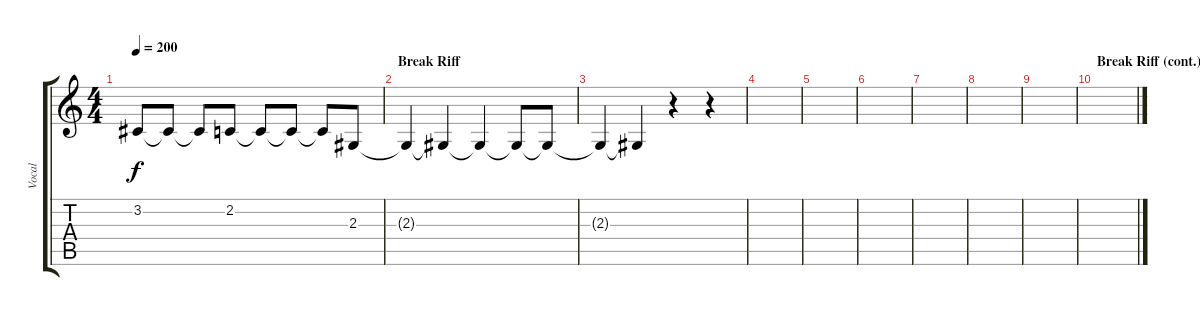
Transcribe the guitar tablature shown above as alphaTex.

\track ("Vocal" "Vocal") {instrument tenorsax}
\staff {score tabs}
\tuning (Eb4 Bb3 Gb3 Db3 Ab2 Eb2) {hide}
\ts (4 4)
\tempo 200
\clef g2
\ks c
3.2.8{dy f} 3.2{t}.8 3.2{t}.8 2.2.8 2.2{t}.8 2.2{t}.8 2.2{t}.8 2.3.8 |
\section ("" "Break Riff")
2.3{t}.4 2.3{t}.4 2.3{t}.4 2.3{t}.8 2.3{t}.8 |
2.3{t}.4 2.3{t}.4 r.4 r.4 |
|
|
|
|
|
|
\section ("" "Break Riff (cont.)")
